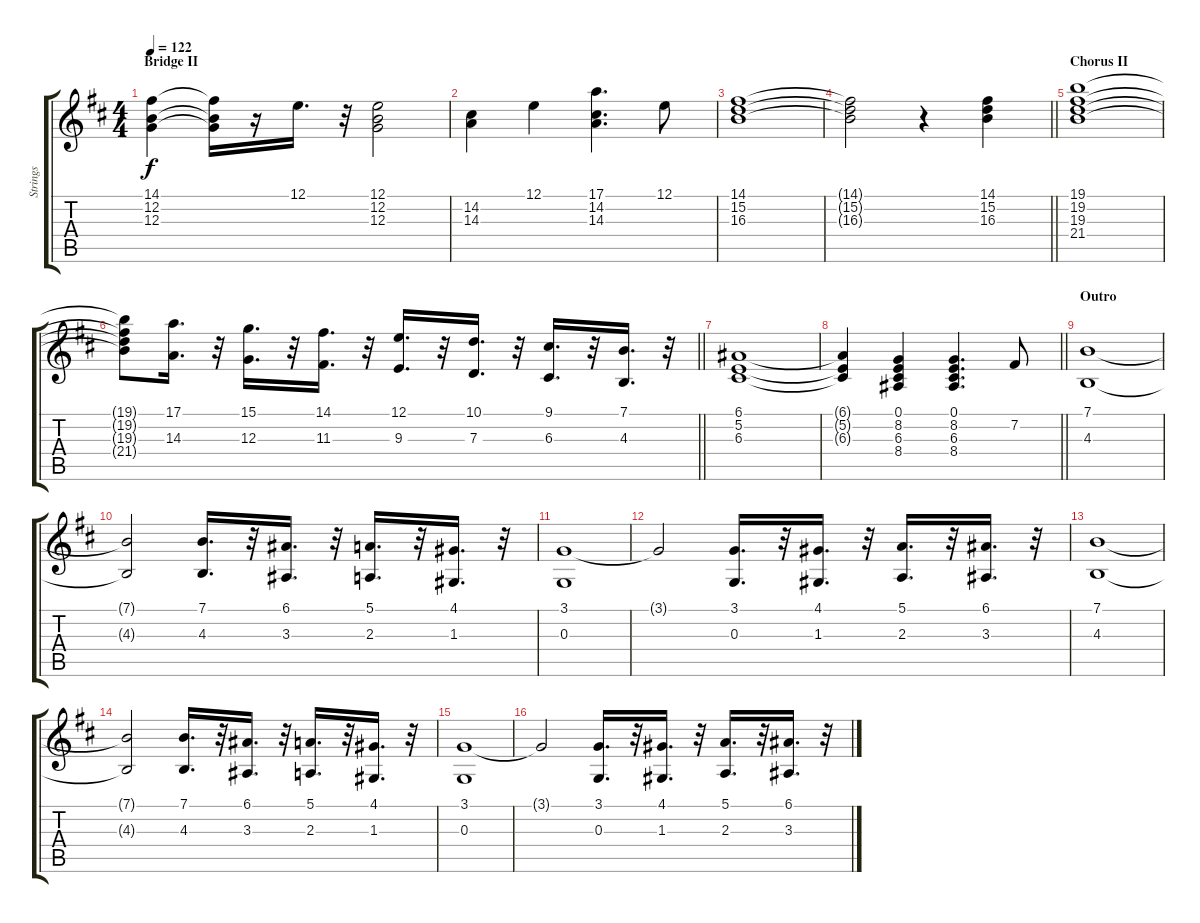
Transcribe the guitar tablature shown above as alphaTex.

\track ("Strings" "Strings") {instrument stringensemble1}
\staff {score tabs}
\tuning (E4 B3 G3 D3 A2 E2) {hide}
\ts (4 4)
\section ("" "Bridge II")
\tempo 122
\clef g2
\ks bminor
(14.1 12.2 12.3).4{dy f} (14.1{t} 12.2{t} 12.3{t}).16 r.16 12.1.16{d} r.32 (12.1 12.2 12.3).2 |
(14.2 14.3).4 12.1.4 (17.1 14.2 14.3).4{d} 12.1.8 |
(14.1 15.2 16.3).1 |
\barLineRight lightlight
(14.1{t} 15.2{t} 16.3{t}).2 r.4 (14.1 15.2 16.3).4 |
\section ("" "Chorus II")
(19.1 19.2 19.3 21.4).1 |
\barLineRight lightlight
(19.1{t} 19.2{t} 19.3{t} 21.4{t}).8 (17.1 14.3).16{d} r.32 (15.1 12.3).16{d} r.32 (14.1 11.3).16{d} r.32 (12.1 9.3).16{d} r.32 (10.1 7.3).16{d} r.32 (9.1 6.3).16{d} r.32 (7.1 4.3).16{d} r.32 |
(6.1 5.2 6.3).1 |
\barLineRight lightlight
(6.1{t} 5.2{t} 6.3{t}).4 (0.1 8.2 6.3 8.4).4 (0.1 8.2 6.3 8.4).4{d} 7.2.8 |
\section ("" "Outro")
(7.1 4.3).1 |
(7.1{t} 4.3{t}).2 (7.1 4.3).16{d} r.32 (6.1 3.3).16{d} r.32 (5.1 2.3).16{d} r.32 (4.1 1.3).16{d} r.32 |
(3.1 0.3).1 |
3.1{t}.2 (3.1 0.3).16{d} r.32 (4.1 1.3).16{d} r.32 (5.1 2.3).16{d} r.32 (6.1 3.3).16{d} r.32 |
(7.1 4.3).1 |
(7.1{t} 4.3{t}).2 (7.1 4.3).16{d} r.32 (6.1 3.3).16{d} r.32 (5.1 2.3).16{d} r.32 (4.1 1.3).16{d} r.32 |
(3.1 0.3).1 |
3.1{t}.2 (3.1 0.3).16{d} r.32 (4.1 1.3).16{d} r.32 (5.1 2.3).16{d} r.32 (6.1 3.3).16{d} r.32
